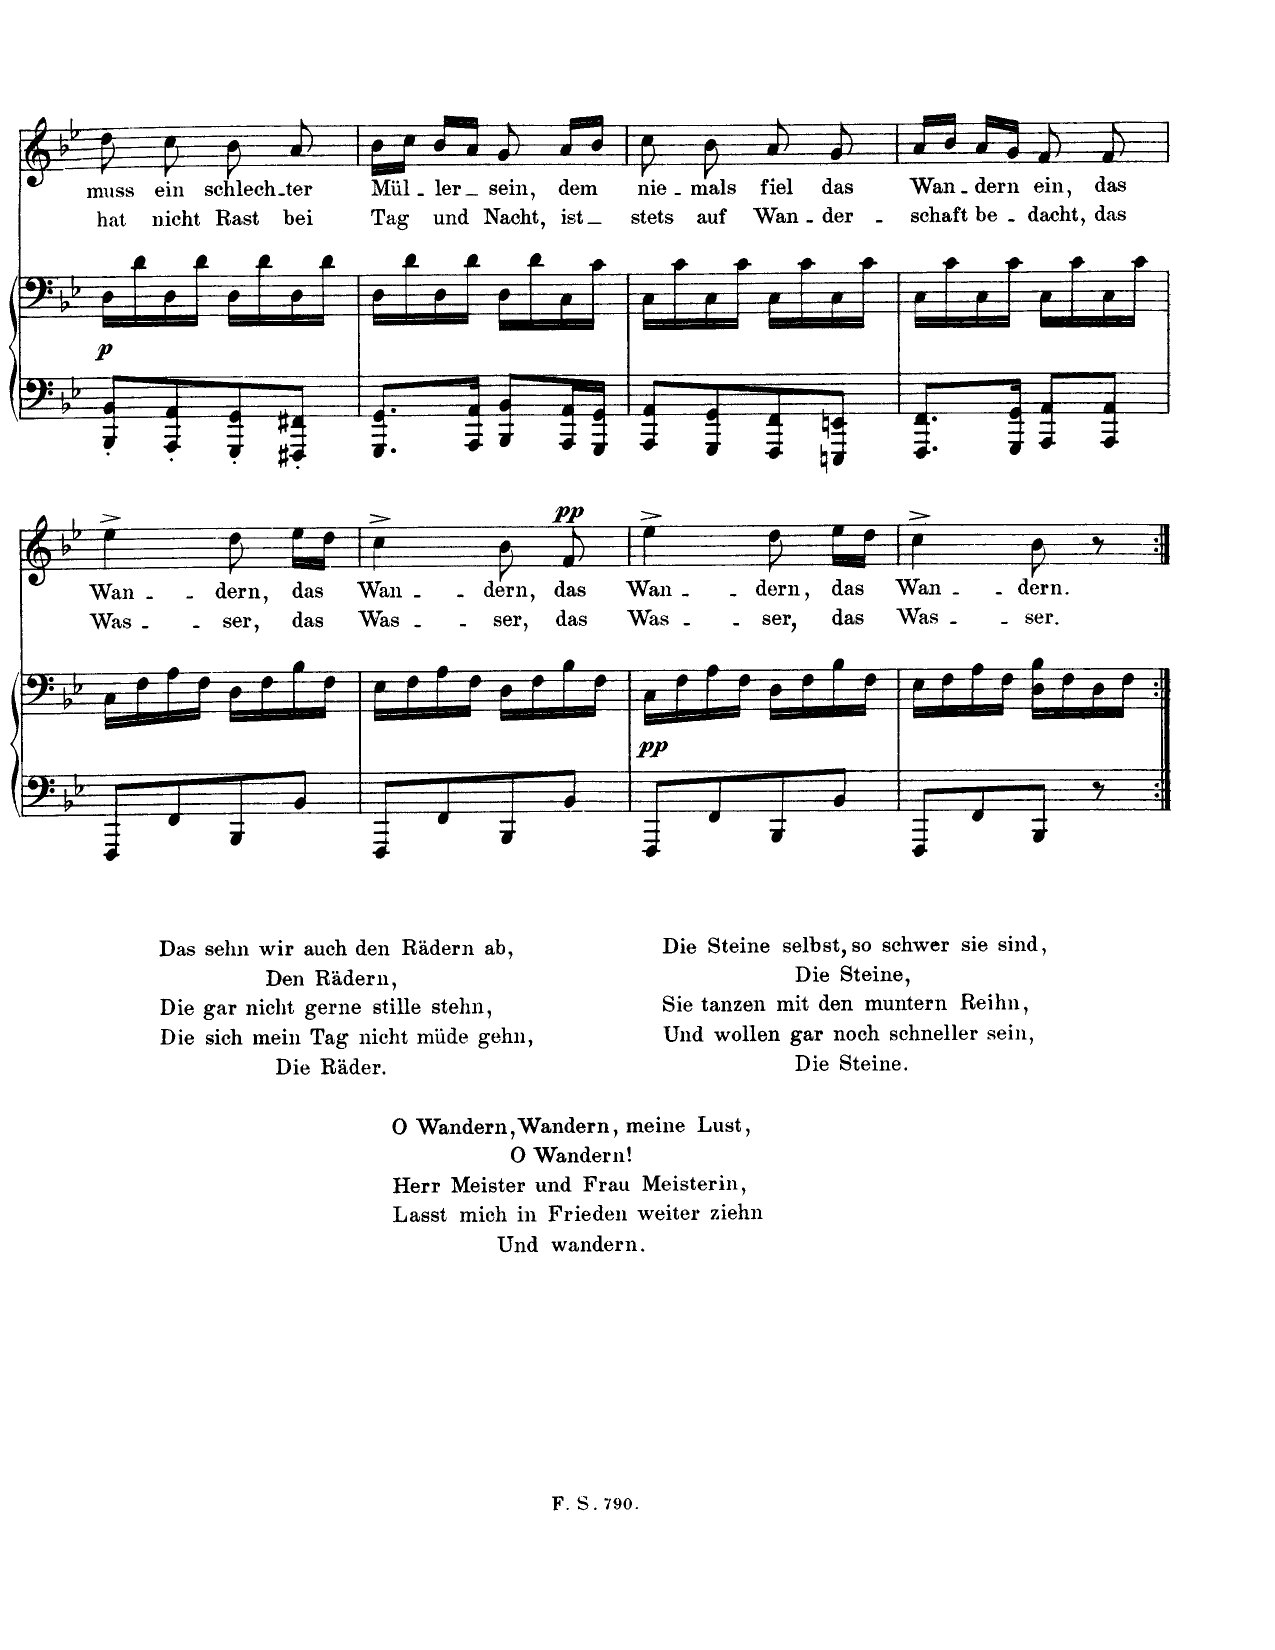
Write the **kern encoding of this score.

**kern	**kern	**dynam	**kern	**text	**text	**dynam
*part2	*part2	*part2	*part1	*part1	*part1	*part1
*staff3	*staff2	*staff2/3	*staff1	*staff1	*staff1	*staff1
*I"Pianoforte	*	*	*I"Singstimme	*	*	*
*I'Pno	*	*	*	*	*	*
*clefF4	*clefF4	*	*clefG2	*	*	*
*k[b-e-]	*k[b-e-]	*	*k[b-e-]	*	*	*
*B-:	*B-:	*	*B-:	*	*	*
*M2/4	*M2/4	*	*M2/4	*	*	*
=13	=13	=13	=13	=13	=13	=13
8BBB-/' 8BB-/'L	16D\LL	.	8dd\	muss	hat	.
.	16d\	.	.	.	.	.
8AAA/' 8AA/'	16D\	.	8cc\	ein	nicht	.
.	16d\JJ	.	.	.	.	.
8GGG/' 8GG/'	16D\LL	.	8b-\	schlech-	Rast	.
.	16d\	.	.	.	.	.
8FFF#X/' 8FF#X/'J	16D\	.	8a/	-ter	bei	.
.	16d\JJ	.	.	.	.	.
=14	=14	=14	=14	=14	=14	=14
8.GGG/ 8.GG/L	16D\LL	.	16b-\LL	Mül-	tag	.
.	16d\	.	16cc\JJ	.	.	.
.	16D\	.	16b-/LL	-ler	und	.
16AAA/ 16AA/Jk	16d\JJ	.	16a/JJ	.	.	.
8BBB-/ 8BB-/L	16D\LL	.	8g/	sein,	Nacht,	.
.	16d\	.	.	.	.	.
16AAA/ 16AA/L	16C\	.	16a/LL	dem	ist	.
16GGG/ 16GG/JJ	16c\JJ	.	16b-/JJ	.	.	.
=15	=15	=15	=15	=15	=15	=15
8AAA/ 8AA/L	16C\LL	.	8cc\	nie-	stets	.
.	16c\	.	.	.	.	.
8GGG/ 8GG/	16C\	.	8b-\	-mals	auf	.
.	16c\JJ	.	.	.	.	.
8FFF/ 8FF/	16C\LL	.	8a/	fiel	Wan-	.
.	16c\	.	.	.	.	.
8EEEn/ 8EEn/J	16C\	.	8g/	das	-der-	.
.	16c\JJ	.	.	.	.	.
=16	=16	=16	=16	=16	=16	=16
8.FFF/ 8.FF/L	16C\LL	.	16a/LL	Wan-	-schaft	.
.	16c\	.	16b-/JJ	.	.	.
.	16C\	.	16a/LL	-dern	be-	.
16GGG/ 16GG/Jk	16c\JJ	.	16g/JJ	.	.	.
8AAA/ 8AA/L	16C\LL	.	8f/	ein,	-dacht,	.
.	16c\	.	.	.	.	.
8AAA/ 8AA/J	16C\	.	8f/	das	das	.
.	16c\JJ	.	.	.	.	.
=17	=17	=17	=17	=17	=17	=17
8FFF/L	16C\LL	.	4ee-^\	Wan-	Was-	.
.	16F\	.	.	.	.	.
8FF/	16A\	.	.	.	.	.
.	16F\JJ	.	.	.	.	.
8BBB-/	16D\LL	.	8dd\	-dern	-ser,	.
.	16F\	.	.	.	.	.
8BB-/J	16B-\	.	16ee-\LL	das	das	.
.	16F\JJ	.	16dd\JJ	.	.	.
=18	=18	=18	=18	=18	=18	=18
8FFF/L	16E-\LL	.	4cc^\	Wan-	Was-	.
.	16F\	.	.	.	.	.
8FF/	16A\	.	.	.	.	.
.	16F\JJ	.	.	.	.	.
8BBB-/	16D\LL	.	8b-\	-dern	-ser,	.
.	16F\	.	.	.	.	.
!	!	!	!	!	!	!LO:DY:b
8BB-/J	16B-\	.	8f/	das	das	pp
.	16F\JJ	.	.	.	.	.
=19	=19	=19	=19	=19	=19	=19
!	!	!LO:DY:b	!	!	!	!
8FFF/L	16C\LL	pp	4ee-^\	Wan-	Was-	.
.	16F\	.	.	.	.	.
8FF/	16A\	.	.	.	.	.
.	16F\JJ	.	.	.	.	.
8BBB-/	16D\LL	.	8dd\	-dern	-ser,	.
.	16F\	.	.	.	.	.
8BB-/J	16B-\	.	16ee-\LL	das	das	.
.	16F\JJ	.	16dd\JJ	.	.	.
=20	=20	=20	=20	=20	=20	=20
8FFF/L	16E-\LL	.	4cc^\	Wan-	Was-	.
.	16F\	.	.	.	.	.
8FF/	16A\	.	.	.	.	.
.	16F\JJ	.	.	.	.	.
8BBB-/J	16D\ 16B-\LL	.	8b-\	-dern.	-ser.	.
.	16F\	.	.	.	.	.
8r	16D\	.	8r	.	.	.
.	16F\JJ	.	.	.	.	.
=:|!	=:|!	=:|!	=:|!	=:|!	=:|!	=:|!
*-	*-	*-	*-	*-	*-	*-
